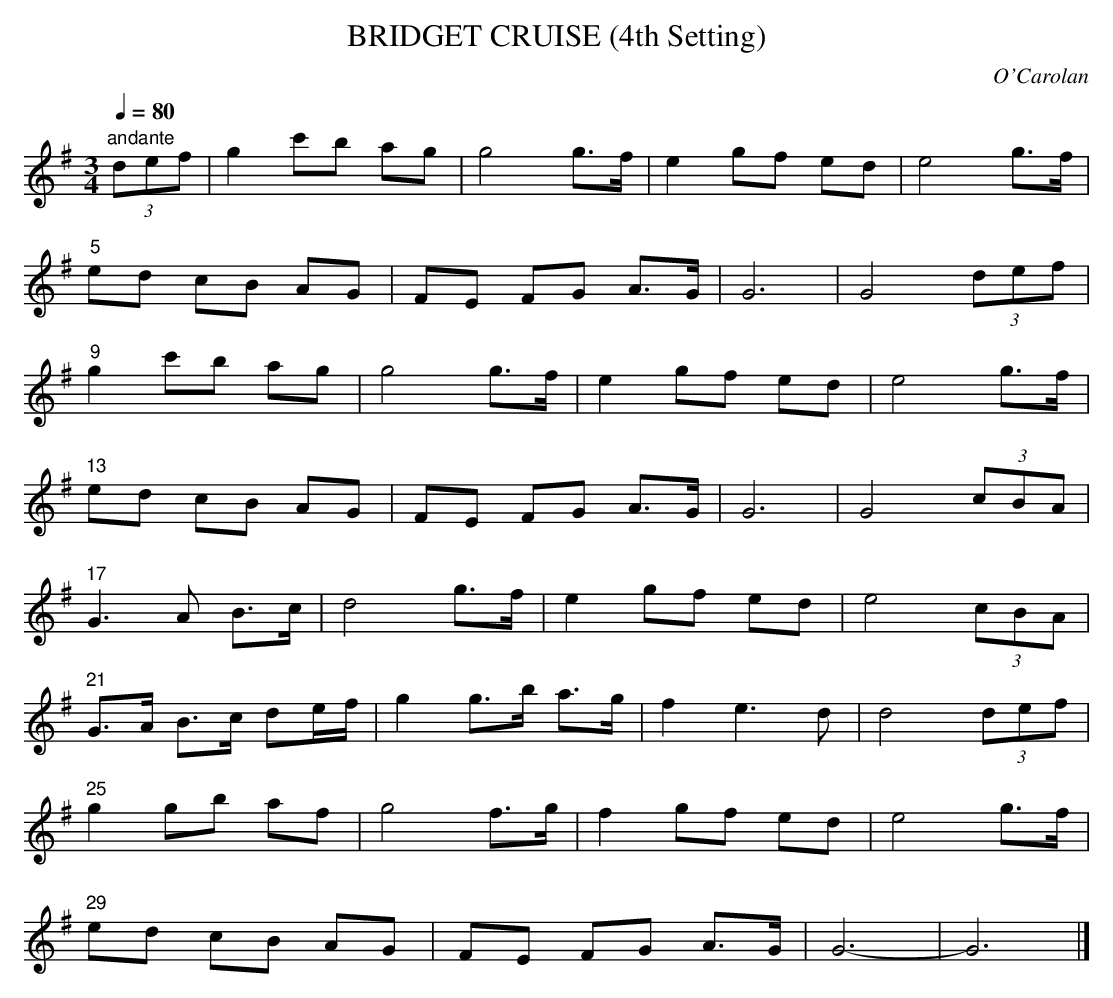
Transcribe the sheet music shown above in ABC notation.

X:1
T:BRIDGET CRUISE (4th Setting)
C:O'Carolan
M:3/4
Q:1/4=80
L:1/8
K:G
"andante"
(3def|g2 c'b ag|g4 g>f|e2 gf ed|e4 g>f|
"5"ed cB AG|FE FG A>G|G6|G4 (3def|
"9"g2c'b ag|g4 g>f|e2 gf ed|e4 g>f|
"13"ed cB AG|FE FG A>G|G6|G4 (3cBA|
"17"G3A B>c|d4 g>f|e2 gf ed|e4 (3cBA|
"21"G>A B>c de/f/|g2 g>b a>g|f2 e3d|d4 (3def|
"25"g2 gb af|g4 f>g|f2 gf ed|e4 g>f|
"29"ed cB AG|FE FG A>G|G6-|G6|]
